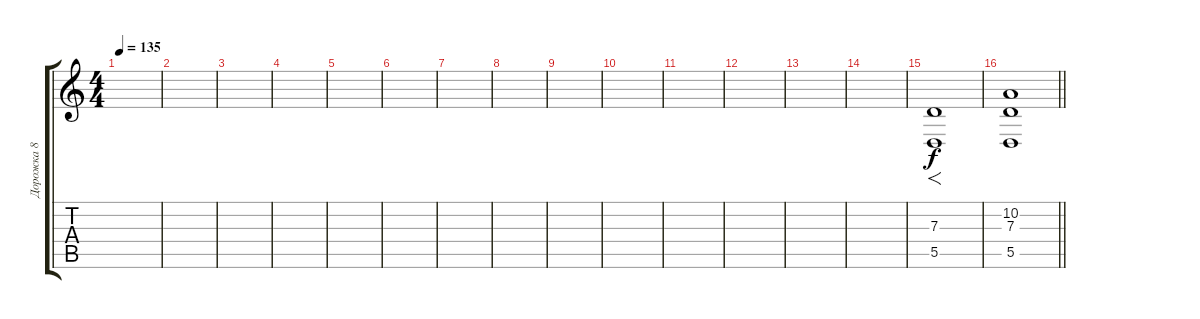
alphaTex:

\track ("Дорожка 8" "Дорожка 8") {instrument lead6voice}
\staff {score tabs}
\tuning (E4 B3 G3 D3 A2 E2) {hide}
\ts (4 4)
\tempo 135
\clef g2
\ks c
|
|
|
|
|
|
|
|
|
|
|
|
|
|
(7.3 5.5).1{f} |
\barLineRight lightlight
(10.2 7.3 5.5).1
